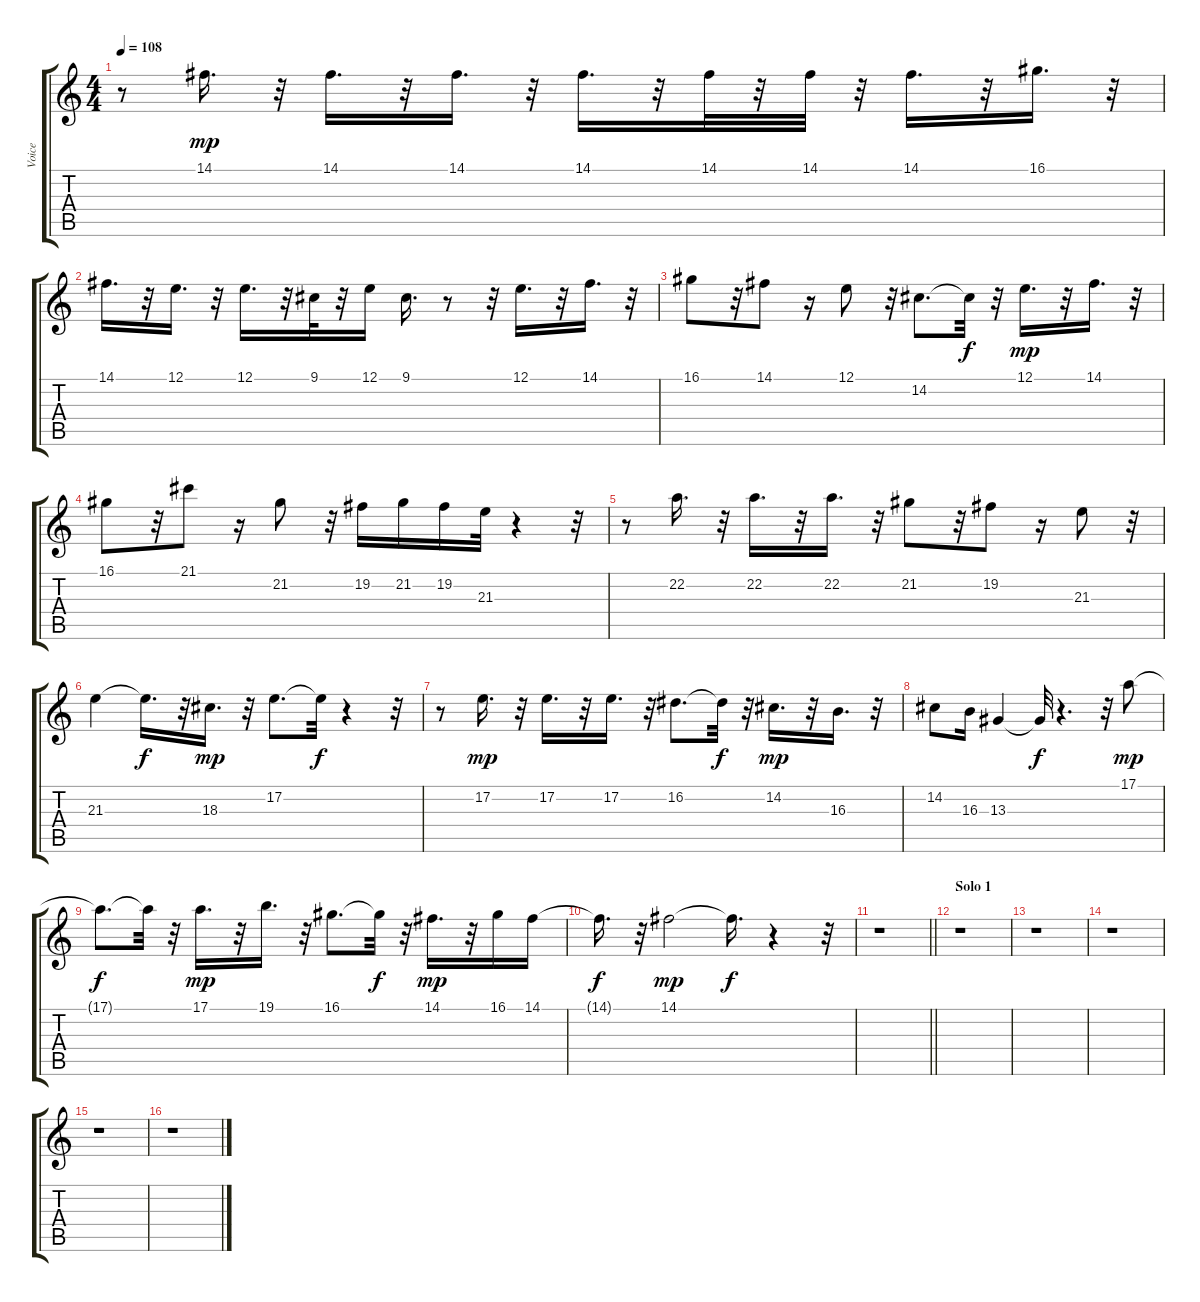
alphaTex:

\track ("Voice " "Voice ") {instrument flute}
\staff {score tabs}
\tuning (E4 B3 G3 D3 A2 E2) {hide}
\ts (4 4)
\tempo 108
\clef g2
\ks c
r.8{dy f} 14.1.16{d dy mp} r.32 14.1.16{d} r.32 14.1.16{d} r.32 14.1.16{d} r.32 14.1.32 r.32 14.1.32 r.32 14.1.16{d} r.32 16.1.16{d} r.32 |
14.1.16{d} r.32 12.1.16{d} r.32 12.1.16{d} r.32 9.1.32 r.32 12.1.16 9.1.16{d} r.8 r.32 12.1.16{d} r.32 14.1.16{d} r.32 |
16.1.8 r.32 14.1.8 r.16 12.1.8 r.32 14.2.8{d} 14.2{t}.32{dy f} r.32 12.1.16{d dy mp} r.32 14.1.16{d} r.32 |
16.1.8 r.32 21.1.8 r.16 21.2.8 r.32 19.2.16 21.2.16 19.2.16 21.3.32 r.4 r.32 |
r.8 22.2.16{d} r.32 22.2.16{d} r.32 22.2.16{d} r.32 21.2.8 r.32 19.2.8 r.16 21.3.8 r.32 |
21.3.4 21.3{t}.16{d dy f} r.32 18.3.16{d dy mp} r.32 17.2.8{d} 17.2{t}.32{dy f} r.4 r.32 |
r.8 17.2.16{d dy mp} r.32 17.2.16{d} r.32 17.2.16{d} r.32 16.2.8{d} 16.2{t}.32{dy f} r.32 14.2.16{d dy mp} r.32 16.3.16{d} r.32 |
14.2.8 16.3.16 13.3.4 13.3{t}.32{dy f} r.4{d} r.32 17.1.8{dy mp} |
17.1{t}.8{d dy f} 17.1{t}.32 r.32 17.1.16{d dy mp} r.32 19.1.16{d} r.32 16.1.8{d} 16.1{t}.32{dy f} r.32 14.1.16{d dy mp} r.32 16.1.16 14.1.16 |
14.1{t}.16{d dy f} r.32 14.1.2{dy mp} 14.1{t}.16{d dy f} r.4 r.32 |
\barLineRight lightlight
r.1 |
\section ("" "Solo 1")
r.1 |
r.1 |
r.1 |
r.1 |
r.1
